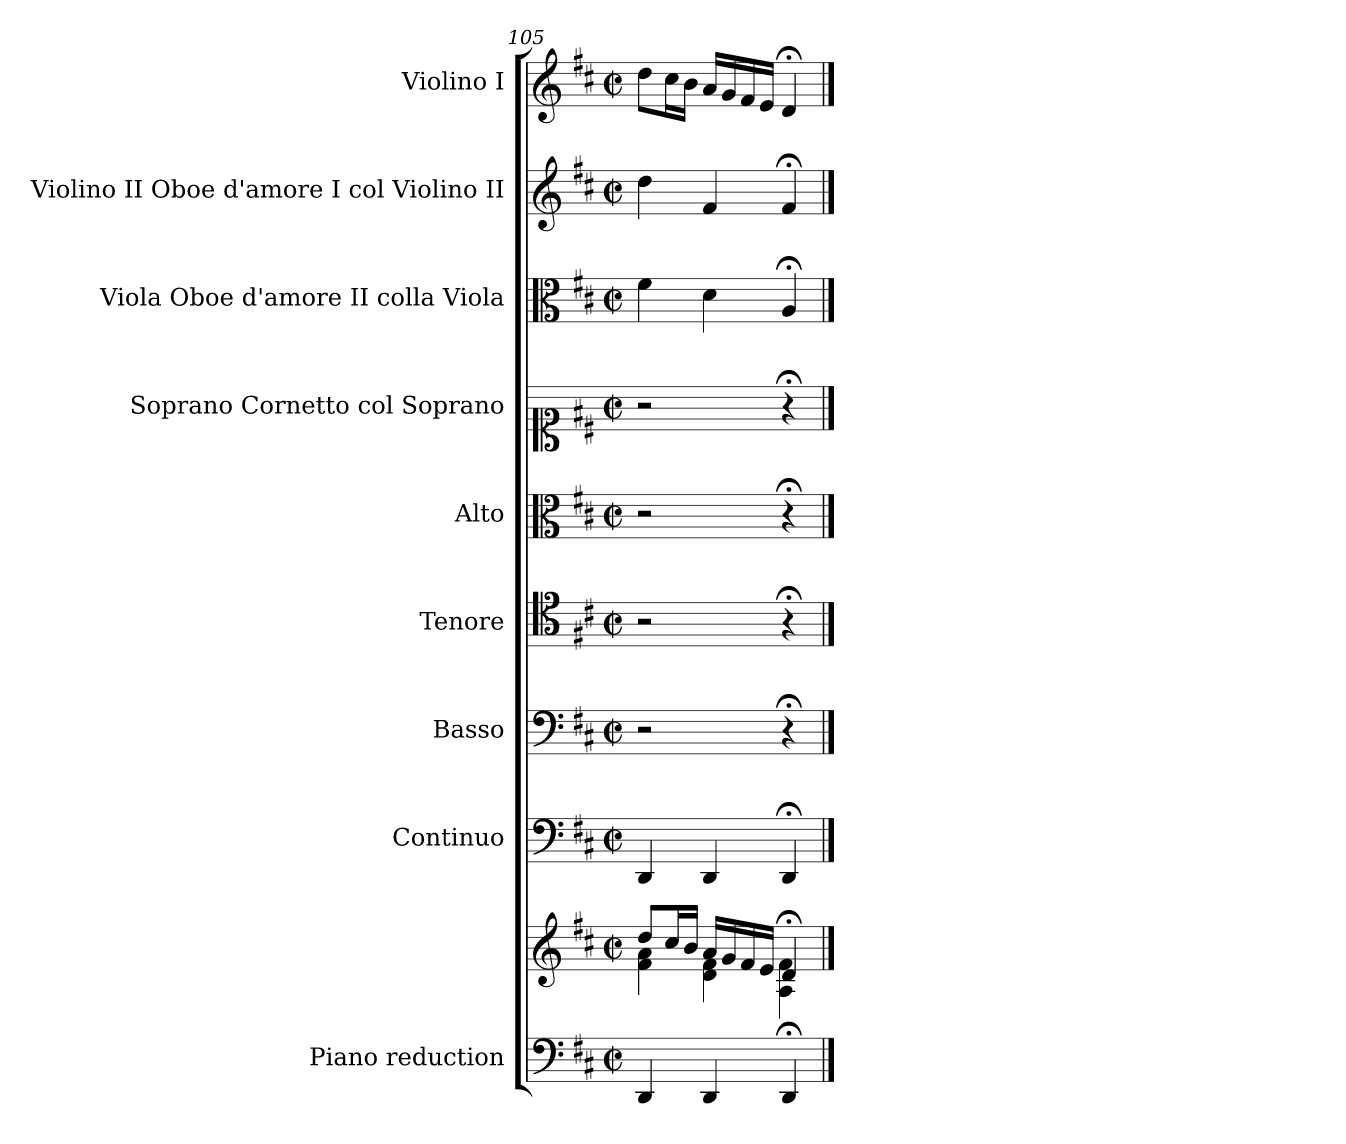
**kern	**kern	**kern	**kern	**kern	**kern	**kern	**kern	**kern	**kern
*part9	*part9	*part8	*part7	*part6	*part5	*part4	*part3	*part2	*part1
*staff10	*staff9	*staff8	*staff7	*staff6	*staff5	*staff4	*staff3	*staff2	*staff1
*I"Piano reduction	*	*I"Continuo	*I"Basso	*I"Tenore	*I"Alto	*I"Soprano Cornetto col Soprano	*I"Viola Oboe d'amore II colla Viola	*I"Violino II Oboe d'amore I col Violino II	*I"Violino I
*I'Pno	*	*	*	*	*	*	*I'Vla	*I'Vln	*I'Vln
*clefF4	*clefG2	*clefF4	*clefF4	*clefC4	*clefC3	*clefC1	*clefC3	*clefG2	*clefG2
*k[f#c#]	*k[f#c#]	*k[f#c#]	*k[f#c#]	*k[f#c#]	*k[f#c#]	*k[f#c#]	*k[f#c#]	*k[f#c#]	*k[f#c#]
*M2/2	*M2/2	*M2/2	*M2/2	*M2/2	*M2/2	*M2/2	*M2/2	*M2/2	*M2/2
*met(c|)	*met(c|)	*met(c|)	*met(c|)	*met(c|)	*met(c|)	*met(c|)	*met(c|)	*met(c|)	*met(c|)
=105	=105	=105	=105	=105	=105	=105	=105	=105	=105
*	*^	*	*	*	*	*	*	*	*
4DD/	8dd/L	4f#\ 4a\	4DD/	2r	2r	2r	2r	4f#\	4dd\	8dd\L
.	16cc#/L	.	.	.	.	.	.	.	.	16cc#\L
.	16b/JJ	.	.	.	.	.	.	.	.	16b\JJ
4DD/	16a/LL	4d\ 4f#\	4DD/	.	.	.	.	4d\	4f#/	16a/LL
.	16g/	.	.	.	.	.	.	.	.	16g/
.	16f#/	.	.	.	.	.	.	.	.	16f#/
.	16e/JJ	.	.	.	.	.	.	.	.	16e/JJ
4DD;/	4d;</	4A\ 4f#\	4DD;</	4r;<	4r;<	4r;<	4r;<	4A;</	4f#;</	4d;</
*	*v	*v	*	*	*	*	*	*	*	*
==	==	==	==	==	==	==	==	==	==
*-	*-	*-	*-	*-	*-	*-	*-	*-	*-
